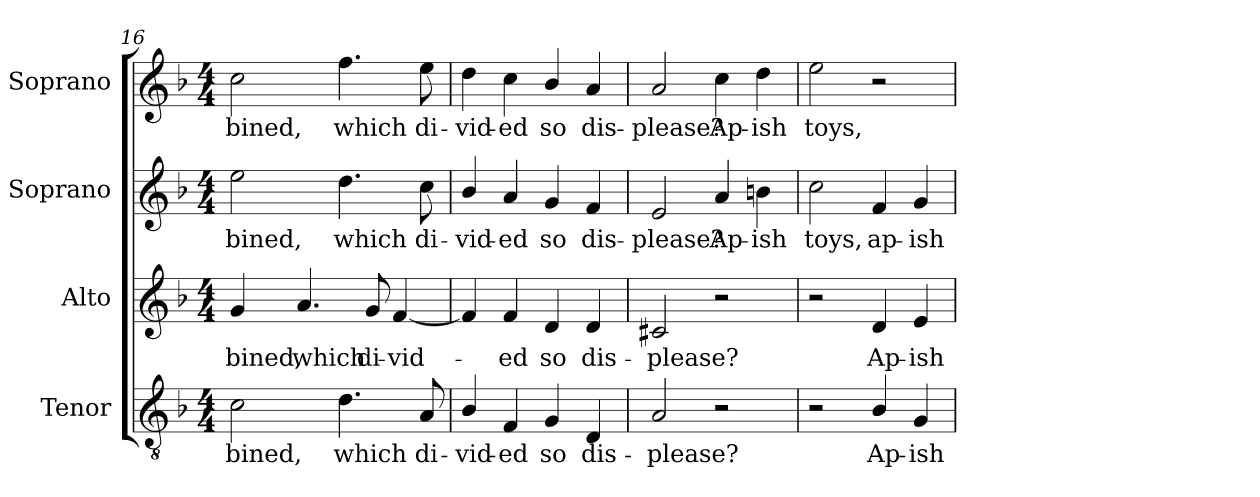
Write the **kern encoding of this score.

**kern	**text	**kern	**text	**kern	**text	**kern	**text
*part4	*part4	*part3	*part3	*part2	*part2	*part1	*part1
*staff4	*staff4	*staff3	*staff3	*staff2	*staff2	*staff1	*staff1
*I"Tenor	*	*I"Alto	*	*I"Soprano	*	*I"Soprano	*
*I'T.	*	*I'A.	*	*I'S.	*	*I'S.	*
*clefGv2	*	*clefG2	*	*clefG2	*	*clefG2	*
*ITrd7c12	*	*	*	*	*	*	*
*k[b-]	*	*k[b-]	*	*k[b-]	*	*k[b-]	*
*F:	*	*F:	*	*F:	*	*F:	*
*M4/4	*	*M4/4	*	*M4/4	*	*M4/4	*
=16	=16	=16	=16	=16	=16	=16	=16
!	!LO:LY:b:color=#000000	!	!	!	!	!	!
!	!	!	!LO:LY:b:color=#000000	!	!	!	!
!	!	!	!	!	!LO:LY:b:color=#000000	!	!
!	!	!	!	!	!	!	!LO:LY:b:color=#000000
2Ci\	-bined,	4gi/	-bined,	2eei\	-bined,	2cci\	-bined,
!	!	!	!LO:LY:b:color=#000000	!	!	!	!
.	.	4.ai/	which	.	.	.	.
!	!LO:LY:b:color=#000000	!	!	!	!	!	!
!	!	!	!	!	!LO:LY:b:color=#000000	!	!
!	!	!	!	!	!	!	!LO:LY:b:color=#000000
4.Di\	which	.	.	4.ddi\	which	4.ffi\	which
!	!	!	!LO:LY:b:color=#000000	!	!	!	!
.	.	8gi/	di-	.	.	.	.
!	!	!	!LO:LY:b:color=#000000	!	!	!	!
.	.	[4fi/	-vid-	.	.	.	.
!	!LO:LY:b:color=#000000	!	!	!	!	!	!
!	!	!	!	!	!LO:LY:b:color=#000000	!	!
!	!	!	!	!	!	!	!LO:LY:b:color=#000000
8AAi/	di-	.	.	8cci\	di-	8eei\	di-
=17	=17	=17	=17	=17	=17	=17	=17
!	!LO:LY:b:color=#000000	!	!	!	!	!	!
!	!	!	!	!	!LO:LY:b:color=#000000	!	!
!	!	!	!	!	!	!	!LO:LY:b:color=#000000
4BB-i/	-vid-	4fi/]	.	4b-i/	-vid-	4ddi\	-vid-
!	!LO:LY:b:color=#000000	!	!	!	!	!	!
!	!	!	!LO:LY:b:color=#000000	!	!	!	!
!	!	!	!	!	!LO:LY:b:color=#000000	!	!
!	!	!	!	!	!	!	!LO:LY:b:color=#000000
4FFi/	-ed	4fi/	-ed	4ai/	-ed	4cci\	-ed
!	!LO:LY:b:color=#000000	!	!	!	!	!	!
!	!	!	!LO:LY:b:color=#000000	!	!	!	!
!	!	!	!	!	!LO:LY:b:color=#000000	!	!
!	!	!	!	!	!	!	!LO:LY:b:color=#000000
4GGi/	so	4di/	so	4gi/	so	4b-i/	so
!	!LO:LY:b:color=#000000	!	!	!	!	!	!
!	!	!	!LO:LY:b:color=#000000	!	!	!	!
!	!	!	!	!	!LO:LY:b:color=#000000	!	!
!	!	!	!	!	!	!	!LO:LY:b:color=#000000
4DDi/	dis-	4di/	dis-	4fi/	dis-	4ai/	dis-
=18	=18	=18	=18	=18	=18	=18	=18
!	!LO:LY:b:color=#000000	!	!	!	!	!	!
!	!	!	!LO:LY:b:color=#000000	!	!	!	!
!	!	!	!	!	!LO:LY:b:color=#000000	!	!
!	!	!	!	!	!	!	!LO:LY:b:color=#000000
2AAi/	-please?	2c#Xi/	-please?	2ei/	-please?	2ai/	-please?
!	!	!	!	!	!LO:LY:b:color=#000000	!	!
!	!	!	!	!	!	!	!LO:LY:b:color=#000000
2r	.	2r	.	4ai/	Ap-	4cci\	Ap-
!	!	!	!	!	!LO:LY:b:color=#000000	!	!
!	!	!	!	!	!	!	!LO:LY:b:color=#000000
.	.	.	.	4bni\	-ish	4ddi\	-ish
!!LO:PB:g=z
=19	=19	=19	=19	=19	=19	=19	=19
!	!	!	!	!	!LO:LY:b:color=#000000	!	!
!	!	!	!	!	!	!	!LO:LY:b:color=#000000
2r	.	2r	.	2cci\	toys,	2eei\	toys,
!	!LO:LY:b:color=#000000	!	!	!	!	!	!
!	!	!	!LO:LY:b:color=#000000	!	!	!	!
!	!	!	!	!	!LO:LY:b:color=#000000	!	!
4BB-i/	Ap-	4di/	Ap-	4fi/	ap-	2r	.
!	!LO:LY:b:color=#000000	!	!	!	!	!	!
!	!	!	!LO:LY:b:color=#000000	!	!	!	!
!	!	!	!	!	!LO:LY:b:color=#000000	!	!
4GGi/	-ish	4ei/	-ish	4gi/	-ish	.	.
=	=	=	=	=	=	=	=
*-	*-	*-	*-	*-	*-	*-	*-
